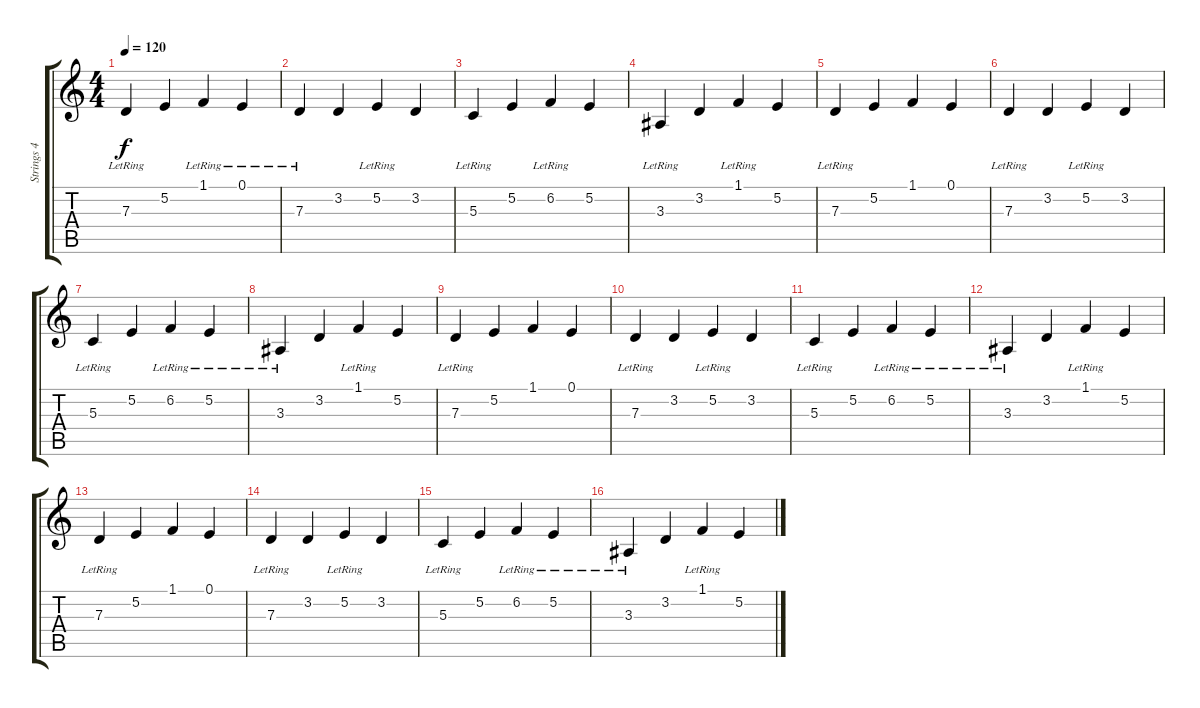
\track ("Strings 4" "Strings 4") {instrument stringensemble1}
\staff {score tabs}
\tuning (E4 B3 G3 D3 A2 E2) {hide}
\ts (4 4)
\tempo 120
\clef g2
\ks c
7.3{lr}.4{dy f} 5.2.4 1.1{lr}.4 0.1{lr}.4 |
7.3{lr}.4 3.2.4 5.2{lr}.4 3.2.4 |
5.3{lr}.4 5.2.4 6.2{lr}.4 5.2.4 |
3.3{lr}.4 3.2.4 1.1{lr}.4 5.2.4 |
7.3{lr}.4{volume 14 instrument stringensemble1} 5.2.4 1.1.4 0.1.4 |
7.3{lr}.4 3.2.4 5.2{lr}.4 3.2.4 |
5.3{lr}.4 5.2.4 6.2{lr}.4 5.2{lr}.4 |
3.3{lr}.4 3.2.4 1.1{lr}.4 5.2.4 |
7.3{lr}.4{volume 14 instrument stringensemble1} 5.2.4 1.1.4 0.1.4 |
7.3{lr}.4 3.2.4 5.2{lr}.4 3.2.4 |
5.3{lr}.4 5.2.4 6.2{lr}.4 5.2{lr}.4 |
3.3{lr}.4 3.2.4 1.1{lr}.4 5.2.4 |
7.3{lr}.4{volume 14 instrument stringensemble1} 5.2.4 1.1.4 0.1.4 |
7.3{lr}.4 3.2.4 5.2{lr}.4 3.2.4 |
5.3{lr}.4 5.2.4 6.2{lr}.4 5.2{lr}.4 |
3.3{lr}.4 3.2.4 1.1{lr}.4 5.2.4
